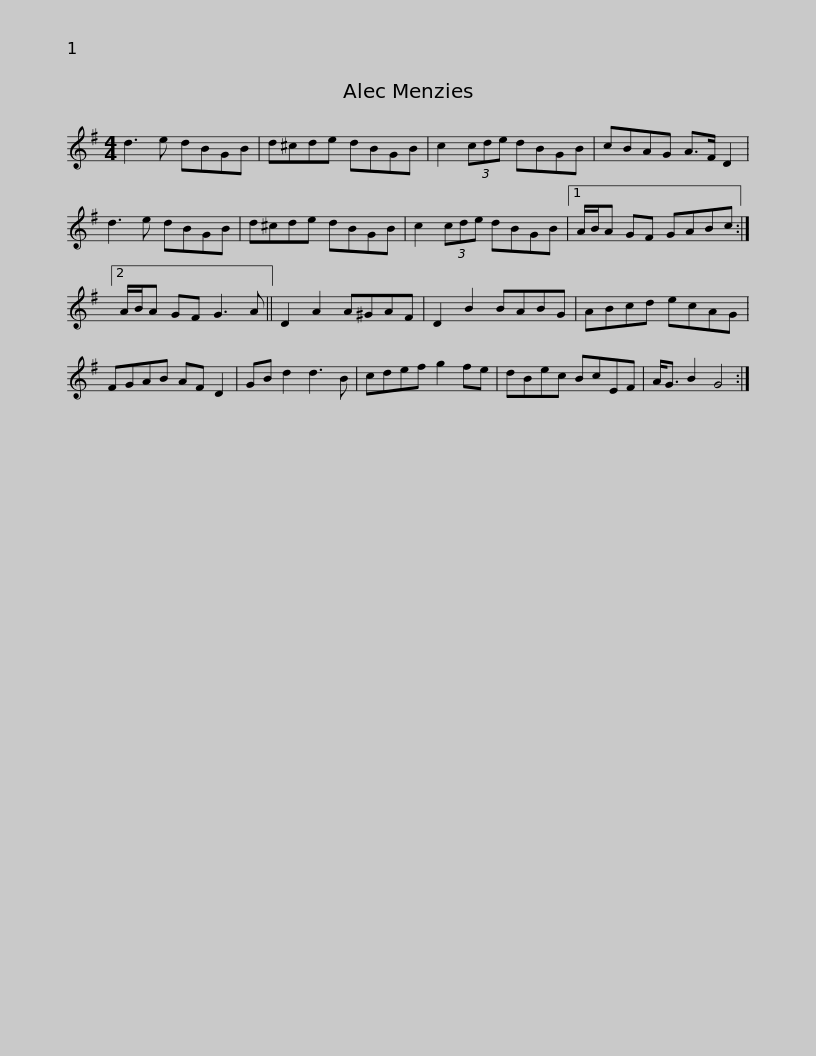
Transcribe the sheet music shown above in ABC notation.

X:1
L:1/8
M:4/4
I:linebreak $
K:G
V:1 treble
V:1
 d3 e dBGB | d^cde dBGB | c2 (3cde dBGB | cBAG A>F D2 | d3 e dBGB |$ %5
 d^cde dBGB | c2 (3cde dBGB |1 A/B/A GF GABc :|2 A/B/A GF G3 A || D2 A2 A^GAF |$ %10
 D2 B2 BABG | ABcd ecAG | FGAB AF D2 | GB d2 d3 B | cdef g2 fe | %15
 dBec BcEF |$ A<G B2 G4 :| %17
